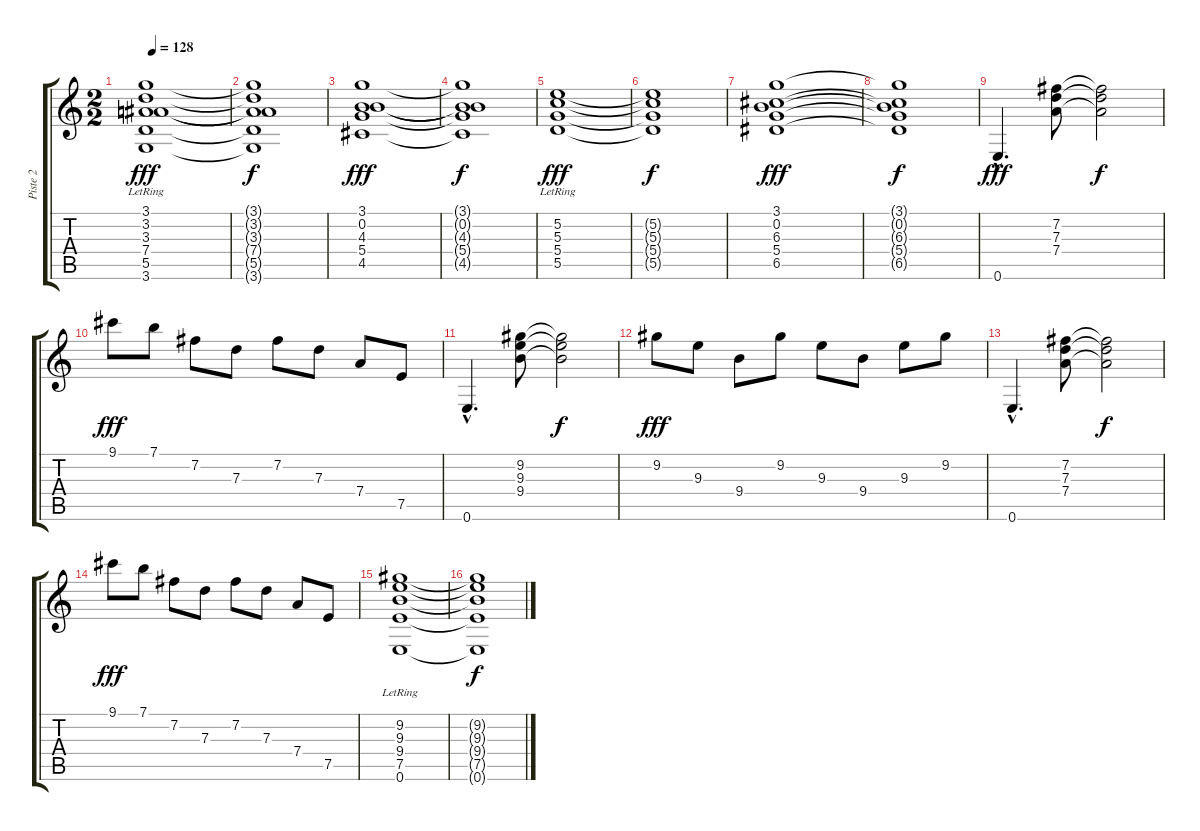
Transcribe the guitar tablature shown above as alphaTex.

\track ("Piste 2" "Piste 2") {instrument electricguitarjazz}
\staff {score tabs}
\tuning (E4 B3 G3 D3 A2 E2) {hide}
\ts (2 2)
\tempo 128
\clef g2
\ks c
(3.1{lr} 3.2{lr} 3.3{lr} 7.4{lr} 5.5{lr} 3.6{lr}).1{dy fff} |
(3.1{t} 3.2{t} 3.3{t} 7.4{t} 5.5{t} 3.6{t}).1{dy f} |
(3.1 0.2 4.3 5.4 4.5).1{dy fff} |
(3.1{t} 0.2{t} 4.3{t} 5.4{t} 4.5{t}).1{dy f} |
(5.2{lr} 5.3{lr} 5.4{lr} 5.5).1{dy fff} |
(5.2{t} 5.3{t} 5.4{t} 5.5{t}).1{dy f} |
(3.1 0.2 6.3 5.4 6.5).1{dy fff} |
(3.1{t} 0.2{t} 6.3{t} 5.4{t} 6.5{t}).1{dy f} |
0.6{hac}.4{d dy fff} (7.2 7.3 7.4).8 (7.2{t} 7.3{t} 7.4{t}).2{dy f} |
9.1.8{dy fff} 7.1.8 7.2.8 7.3.8 7.2.8 7.3.8 7.4.8 7.5.8 |
0.6{hac}.4{d} (9.2 9.3 9.4).8 (9.2{t} 9.3{t} 9.4{t}).2{dy f} |
9.2.8{dy fff} 9.3.8 9.4.8 9.2.8 9.3.8 9.4.8 9.3.8 9.2.8 |
0.6{hac}.4{d} (7.2 7.3 7.4).8 (7.2{t} 7.3{t} 7.4{t}).2{dy f} |
9.1.8{dy fff} 7.1.8 7.2.8 7.3.8 7.2.8 7.3.8 7.4.8 7.5.8 |
(9.2{lr} 9.3{lr} 9.4{lr} 7.5{lr} 0.6{lr}).1 |
(9.2{t} 9.3{t} 9.4{t} 7.5{t} 0.6{t}).1{dy f}
